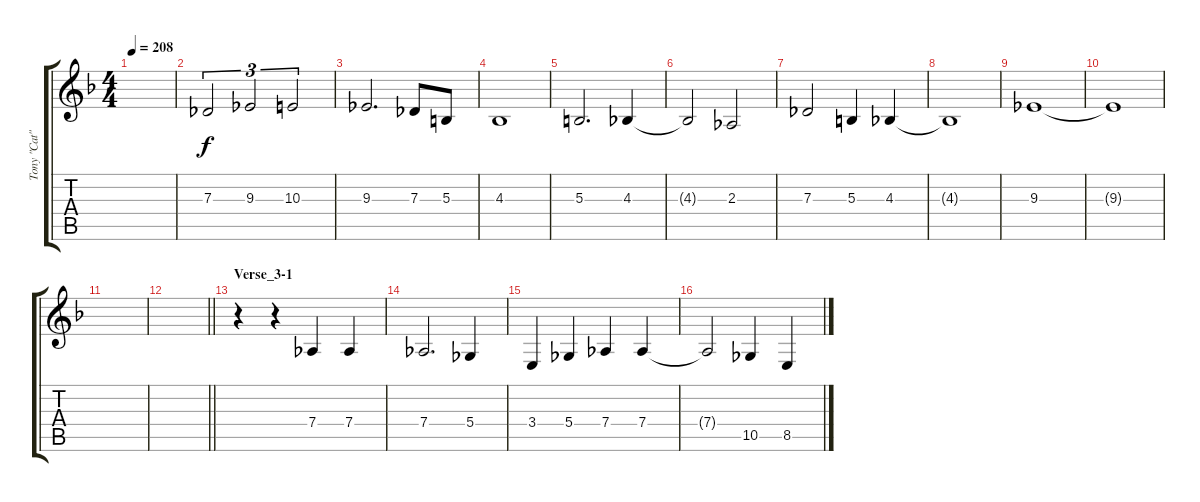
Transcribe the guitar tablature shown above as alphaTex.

\track ("Tony \"Cat\" Martin" "Tony \"Cat\"") {instrument stringensemble1}
\staff {score tabs}
\tuning (Eb4 Bb3 Gb3 Db3 Ab2 Eb2) {hide}
\ts (4 4)
\tempo 208
\clef g2
\ks f
|
7.3.2{tu (3 2)} 9.3.2{tu (3 2)} 10.3.2{tu (3 2)} |
9.3.2{d} 7.3.8 5.3.8 |
4.3.1 |
5.3.2{d} 4.3.4 |
4.3{t}.2 2.3.2 |
7.3.2 5.3.4 4.3.4 |
4.3{t}.1 |
9.3.1 |
9.3{t}.1 |
|
\barLineRight lightlight
|
\section ("" "Verse_3-1")
r.4 r.4 7.4.4 7.4.4 |
7.4.2{d} 5.4.4 |
3.4.4 5.4.4 7.4.4 7.4.4 |
7.4{t}.2 10.5.4 8.5.4
